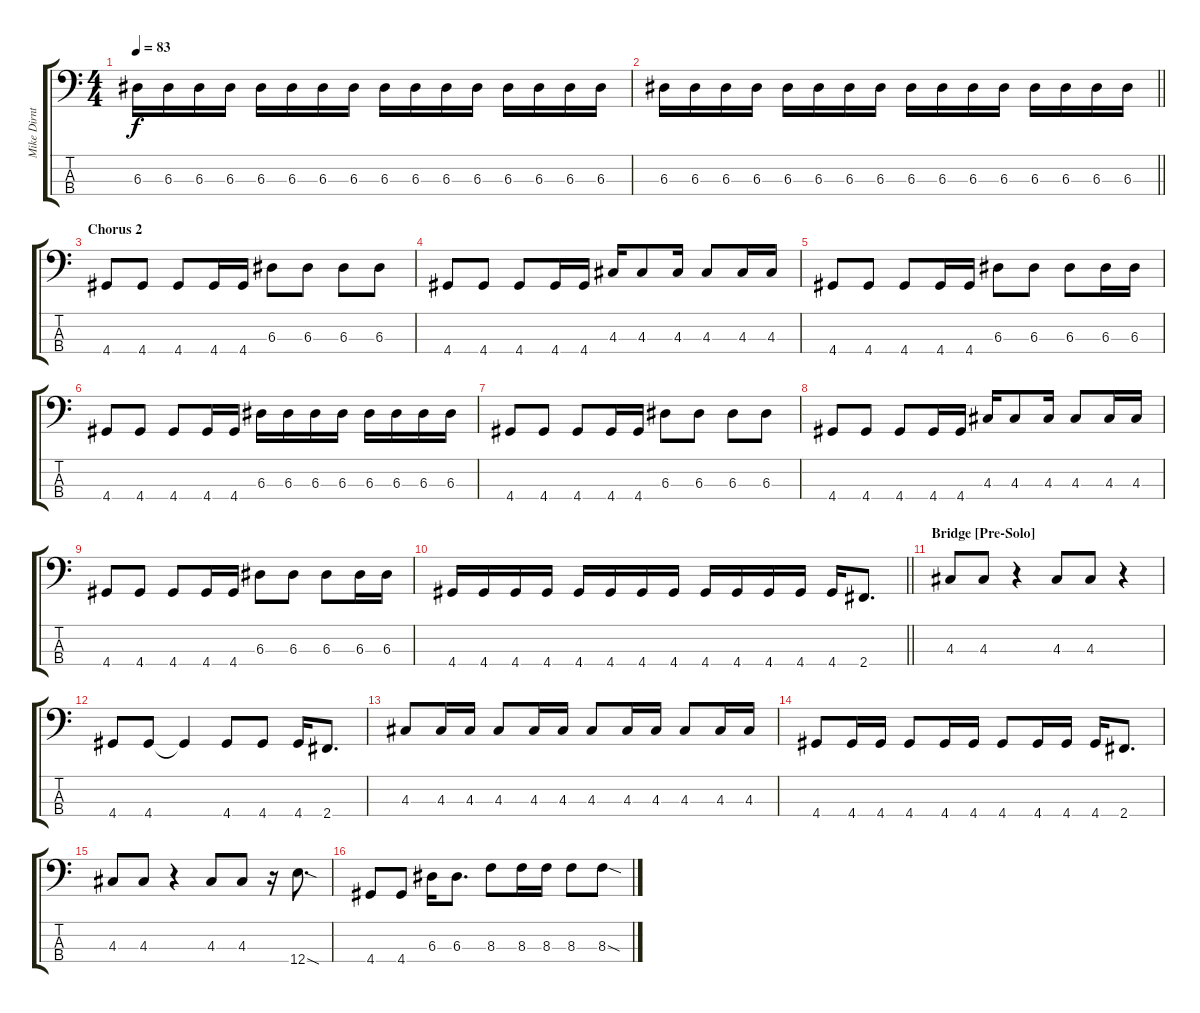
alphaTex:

\track ("Mike Dirnt [Bass]" "Mike Dirnt") {instrument electricbasspick}
\staff {score tabs}
\tuning (G2 D2 A1 E1) {hide}
\ts (4 4)
\tempo 83
\clef f4
\ks c
6.3.16{dy f} 6.3.16 6.3.16 6.3.16 6.3.16 6.3.16 6.3.16 6.3.16 6.3.16 6.3.16 6.3.16 6.3.16 6.3.16 6.3.16 6.3.16 6.3.16 |
\barLineRight lightlight
6.3.16 6.3.16 6.3.16 6.3.16 6.3.16 6.3.16 6.3.16 6.3.16 6.3.16 6.3.16 6.3.16 6.3.16 6.3.16 6.3.16 6.3.16 6.3.16 |
\section ("" "Chorus 2")
4.4.8 4.4.8 4.4.8 4.4.16 4.4.16 6.3.8 6.3.8 6.3.8 6.3.8 |
4.4.8 4.4.8 4.4.8 4.4.16 4.4.16 4.3.16 4.3.8 4.3.16 4.3.8 4.3.16 4.3.16 |
4.4.8 4.4.8 4.4.8 4.4.16 4.4.16 6.3.8 6.3.8 6.3.8 6.3.16 6.3.16 |
4.4.8 4.4.8 4.4.8 4.4.16 4.4.16 6.3.16 6.3.16 6.3.16 6.3.16 6.3.16 6.3.16 6.3.16 6.3.16 |
4.4.8 4.4.8 4.4.8 4.4.16 4.4.16 6.3.8 6.3.8 6.3.8 6.3.8 |
4.4.8 4.4.8 4.4.8 4.4.16 4.4.16 4.3.16 4.3.8 4.3.16 4.3.8 4.3.16 4.3.16 |
4.4.8 4.4.8 4.4.8 4.4.16 4.4.16 6.3.8 6.3.8 6.3.8 6.3.16 6.3.16 |
\barLineRight lightlight
4.4.16 4.4.16 4.4.16 4.4.16 4.4.16 4.4.16 4.4.16 4.4.16 4.4.16 4.4.16 4.4.16 4.4.16 4.4.16 2.4.8{d} |
\section ("" "Bridge [Pre-Solo]")
4.3.8 4.3.8 r.4 4.3.8 4.3.8 r.4 |
4.4.8 4.4.8 4.4{t}.4 4.4.8 4.4.8 4.4.16 2.4.8{d} |
4.3.8 4.3.16 4.3.16 4.3.8 4.3.16 4.3.16 4.3.8 4.3.16 4.3.16 4.3.8 4.3.16 4.3.16 |
4.4.8 4.4.16 4.4.16 4.4.8 4.4.16 4.4.16 4.4.8 4.4.16 4.4.16 4.4.16 2.4.8{d} |
4.3.8 4.3.8 r.4 4.3.8 4.3.8 r.16 12.4{sod}.8{d} |
4.4.8 4.4.8 6.3.16 6.3.8{d} 8.3.8 8.3.16 8.3.16 8.3.8 8.3{sod}.8
